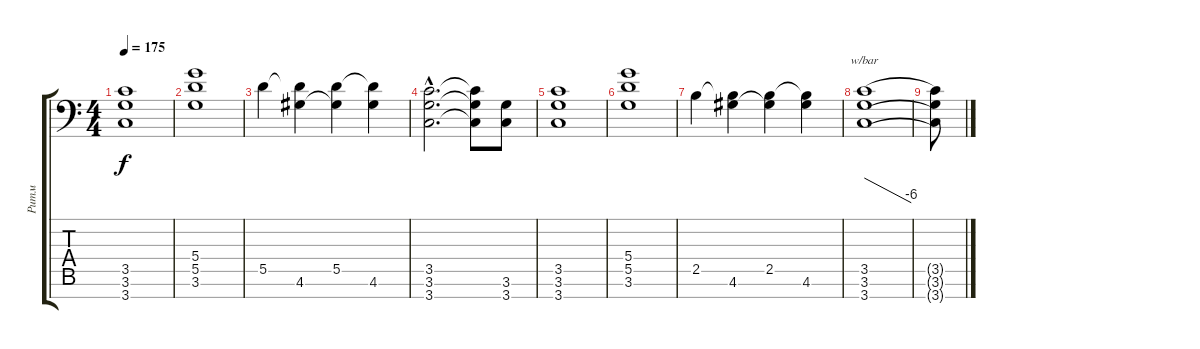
\track ("Ритм" "Ритм") {instrument overdrivenguitar}
\staff {score tabs}
\tuning (E4 B3 G3 D3 A2 E2 A1) {hide}
\ts (4 4)
\tempo 175
\clef f4
\ks c
(3.5 3.6 3.7).1{dy f} |
(5.4 5.5 3.6).1 |
5.5.4 (5.5{t} 4.6).4 (5.5 4.6{t}).4 (5.5{t} 4.6).4 |
(3.5{hac} 3.6{hac} 3.7{hac}).2{d} (3.5{t} 3.6{t} 3.7{t}).8 (3.6 3.7).8 |
(3.5 3.6 3.7).1 |
(5.4 5.5 3.6).1 |
2.5.4 (2.5{t} 4.6).4 (2.5 4.6{t}).4 (2.5{t} 4.6).4 |
(3.5 3.6 3.7).1{tbe (dive default 0 0 60 -24)} |
(3.5{t} 3.6{t} 3.7{t}).8
